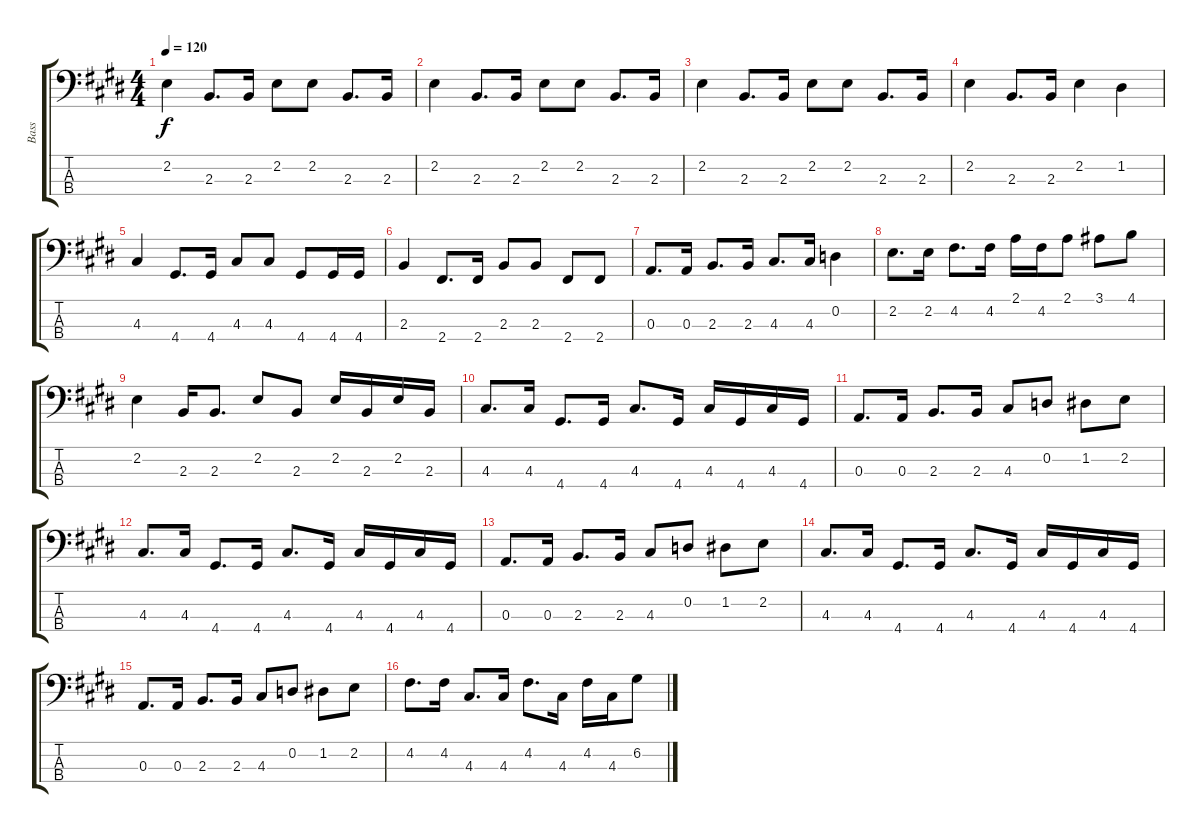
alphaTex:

\track ("Bass" "Bass") {instrument electricbassfinger}
\staff {score tabs}
\tuning (G2 D2 A1 E1) {hide}
\ts (4 4)
\tempo 120
\clef f4
\ks e
2.2.4{dy f} 2.3.8{d} 2.3.16 2.2.8 2.2.8 2.3.8{d} 2.3.16 |
2.2.4 2.3.8{d} 2.3.16 2.2.8 2.2.8 2.3.8{d} 2.3.16 |
2.2.4 2.3.8{d} 2.3.16 2.2.8 2.2.8 2.3.8{d} 2.3.16 |
2.2.4 2.3.8{d} 2.3.16 2.2.4 1.2.4 |
4.3.4 4.4.8{d} 4.4.16 4.3.8 4.3.8 4.4.8 4.4.16 4.4.16 |
2.3.4 2.4.8{d} 2.4.16 2.3.8 2.3.8 2.4.8 2.4.8 |
0.3.8{d} 0.3.16 2.3.8{d} 2.3.16 4.3.8{d} 4.3.16 0.2.4 |
2.2.8{d} 2.2.16 4.2.8{d} 4.2.16 2.1.16 4.2.16 2.1.8 3.1.8 4.1.8 |
2.2.4 2.3.16 2.3.8{d} 2.2.8 2.3.8 2.2.16 2.3.16 2.2.16 2.3.16 |
4.3.8{d} 4.3.16 4.4.8{d} 4.4.16 4.3.8{d} 4.4.16 4.3.16 4.4.16 4.3.16 4.4.16 |
0.3.8{d} 0.3.16 2.3.8{d} 2.3.16 4.3.8 0.2.8 1.2.8 2.2.8 |
4.3.8{d} 4.3.16 4.4.8{d} 4.4.16 4.3.8{d} 4.4.16 4.3.16 4.4.16 4.3.16 4.4.16 |
0.3.8{d} 0.3.16 2.3.8{d} 2.3.16 4.3.8 0.2.8 1.2.8 2.2.8 |
4.3.8{d} 4.3.16 4.4.8{d} 4.4.16 4.3.8{d} 4.4.16 4.3.16 4.4.16 4.3.16 4.4.16 |
0.3.8{d} 0.3.16 2.3.8{d} 2.3.16 4.3.8 0.2.8 1.2.8 2.2.8 |
4.2.8{d} 4.2.16 4.3.8{d} 4.3.16 4.2.8{d} 4.3.16 4.2.16 4.3.16 6.2.8
